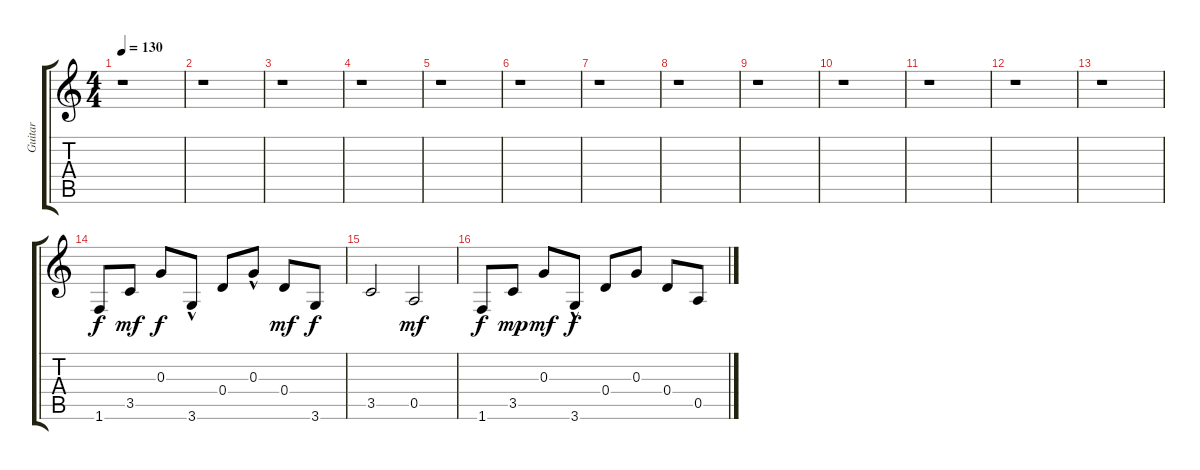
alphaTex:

\track ("Guitar" "Guitar") {instrument electricguitarclean}
\staff {score tabs}
\tuning (E4 B3 G3 D3 A2 E2) {hide}
\ts (4 4)
\tempo 130
\clef g2
\ks c
r.1{dy f} |
r.1 |
r.1 |
r.1 |
r.1 |
r.1 |
r.1 |
r.1 |
r.1 |
r.1 |
r.1 |
r.1 |
r.1 |
1.6.8 3.5.8{dy mf} 0.3.8{dy f} 3.6{hac}.8 0.4.8 0.3{hac}.8 0.4.8{dy mf} 3.6.8{dy f} |
3.5.2 0.5.2{dy mf} |
1.6.8{dy f} 3.5.8{dy mp} 0.3.8{dy mf} 3.6{hac}.8{dy f} 0.4.8 0.3.8 0.4.8 0.5.8
